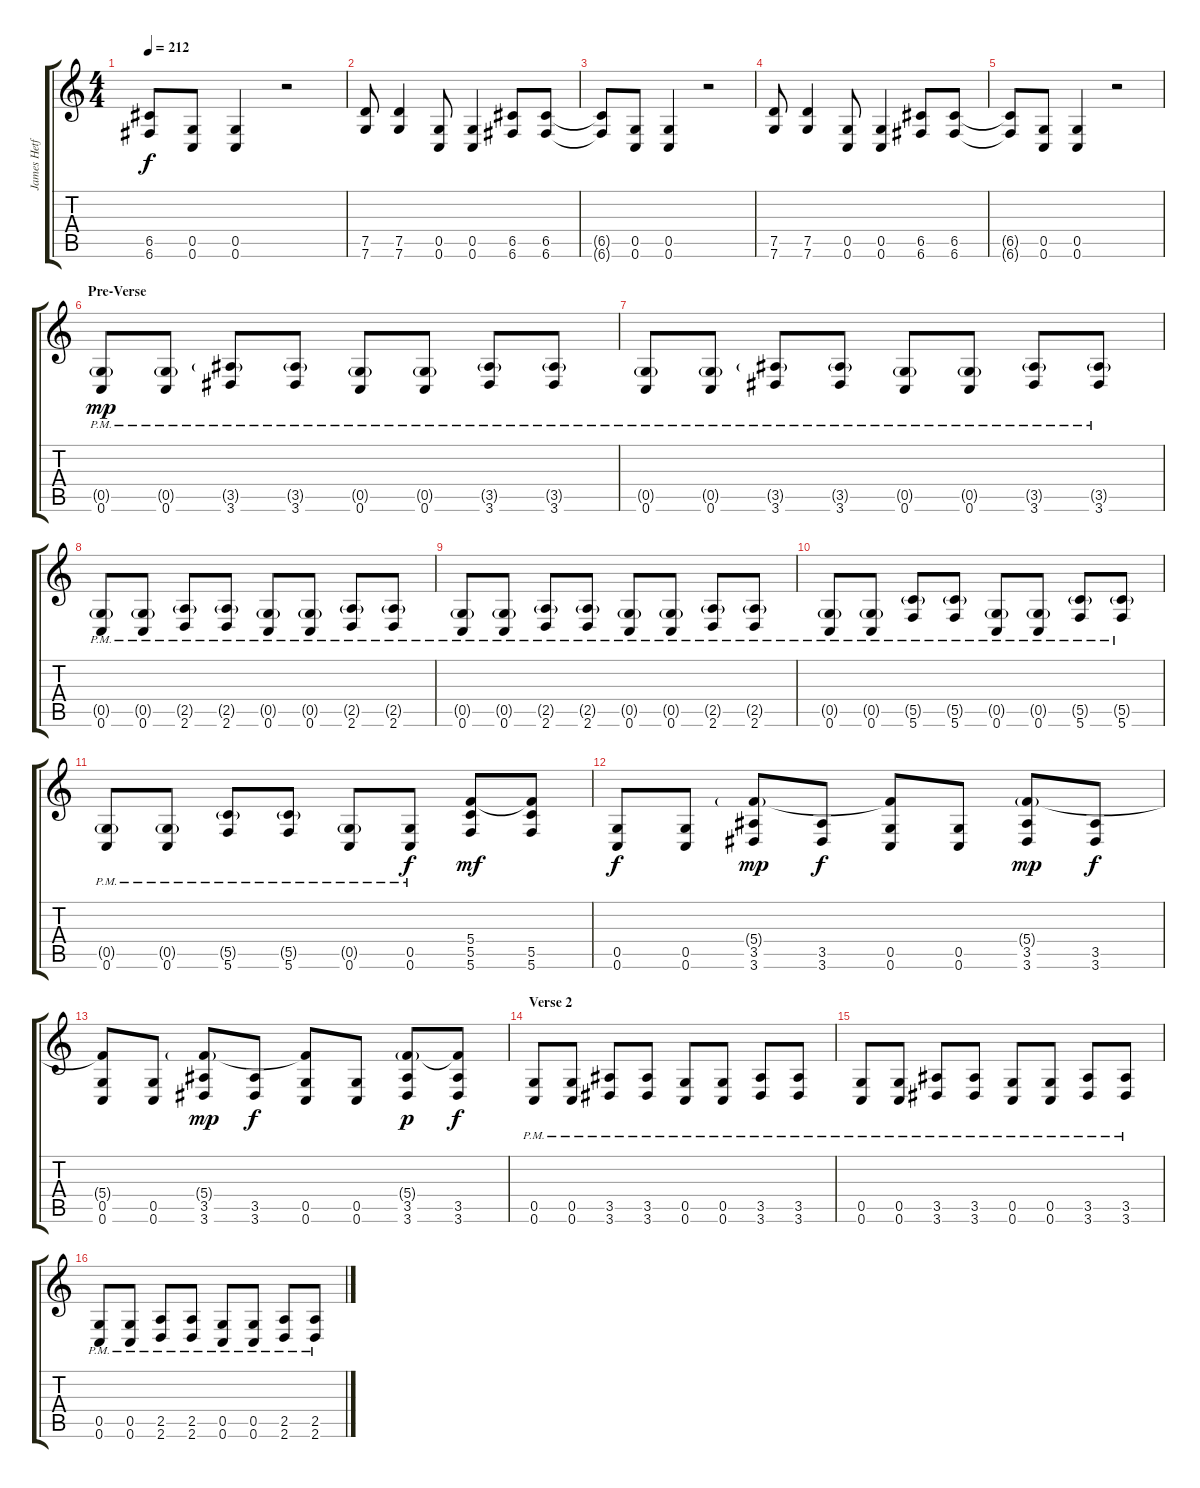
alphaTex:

\track ("James Hetfield" "James Hetf") {instrument overdrivenguitar}
\staff {score tabs}
\tuning (D4 A3 F3 C3 G2 C2) {hide}
\ts (4 4)
\tempo 212
\clef g2
\ks c
(6.5{t} 6.6{t}).8{dy f} (0.5 0.6).8 (0.5 0.6).4 r.2 |
(7.5 7.6).8 (7.5 7.6).4 (0.5 0.6).8 (0.5 0.6).4 (6.5 6.6).8 (6.5 6.6).8 |
(6.5{t} 6.6{t}).8 (0.5 0.6).8 (0.5 0.6).4 r.2 |
(7.5 7.6).8 (7.5 7.6).4 (0.5 0.6).8 (0.5 0.6).4 (6.5 6.6).8 (6.5 6.6).8 |
(6.5{t} 6.6{t}).8 (0.5 0.6).8 (0.5 0.6).4 r.2 |
\section ("" "Pre-Verse")
(0.5{g pm} 0.6).8{dy mp volume 13 instrument electricguitarmuted} (0.5{g pm} 0.6).8 (3.5{g pm} 3.6).8 (3.5{g pm} 3.6).8 (0.5{g pm} 0.6).8 (0.5{g pm} 0.6).8 (3.5{g pm} 3.6).8 (3.5{g pm} 3.6).8 |
(0.5{g pm} 0.6).8 (0.5{g pm} 0.6).8 (3.5{g pm} 3.6).8 (3.5{g pm} 3.6).8 (0.5{g pm} 0.6).8 (0.5{g pm} 0.6).8 (3.5{g pm} 3.6).8 (3.5{g pm} 3.6).8 |
(0.5{g pm} 0.6).8 (0.5{g pm} 0.6).8 (2.5{g pm} 2.6).8 (2.5{g pm} 2.6).8 (0.5{g pm} 0.6).8 (0.5{g pm} 0.6).8 (2.5{g pm} 2.6).8 (2.5{g pm} 2.6).8 |
(0.5{g pm} 0.6).8 (0.5{g pm} 0.6).8 (2.5{g pm} 2.6).8 (2.5{g pm} 2.6).8 (0.5{g pm} 0.6).8 (0.5{g pm} 0.6).8 (2.5{g pm} 2.6).8 (2.5{g pm} 2.6).8 |
(0.5{g pm} 0.6).8 (0.5{g pm} 0.6).8 (5.5{g pm} 5.6).8 (5.5{g pm} 5.6).8 (0.5{g pm} 0.6).8 (0.5{g pm} 0.6).8 (5.5{g pm} 5.6).8 (5.5{g pm} 5.6).8 |
(0.5{g pm} 0.6).8 (0.5{g pm} 0.6).8 (5.5{g pm} 5.6).8 (5.5{g pm} 5.6).8 (0.5{g pm} 0.6).8 (0.5{pm} 0.6).8{dy f} (5.4 5.5 5.6).8{dy mf} (5.4{t} 5.5 5.6).8 |
(0.5 0.6).8{dy f} (0.5 0.6).8 (5.4{g} 3.5 3.6).8{dy mp} (3.5 3.6).8{dy f} (5.4{t} 0.5 0.6).8 (0.5 0.6).8 (5.4{g} 3.5 3.6).8{dy mp} (3.5 3.6).8{dy f} |
(5.4{t} 0.5 0.6).8 (0.5 0.6).8 (5.4{g} 3.5 3.6).8{dy mp} (3.5 3.6).8{dy f} (5.4{t} 0.5 0.6).8 (0.5 0.6).8 (5.4{g} 3.5 3.6).8{dy p} (5.4{t} 3.5 3.6).8{dy f} |
\section ("" "Verse 2")
(0.5{pm} 0.6).8{volume 9 instrument overdrivenguitar} (0.5{pm} 0.6).8 (3.5{pm} 3.6).8 (3.5{pm} 3.6).8 (0.5{pm} 0.6).8 (0.5{pm} 0.6).8 (3.5{pm} 3.6).8 (3.5{pm} 3.6).8 |
(0.5{pm} 0.6).8 (0.5{pm} 0.6).8 (3.5{pm} 3.6).8 (3.5{pm} 3.6).8 (0.5{pm} 0.6).8 (0.5{pm} 0.6).8 (3.5{pm} 3.6).8 (3.5{pm} 3.6).8 |
(0.5{pm} 0.6).8 (0.5{pm} 0.6).8 (2.5{pm} 2.6).8 (2.5{pm} 2.6).8 (0.5{pm} 0.6).8 (0.5{pm} 0.6).8 (2.5{pm} 2.6).8 (2.5{pm} 2.6).8
